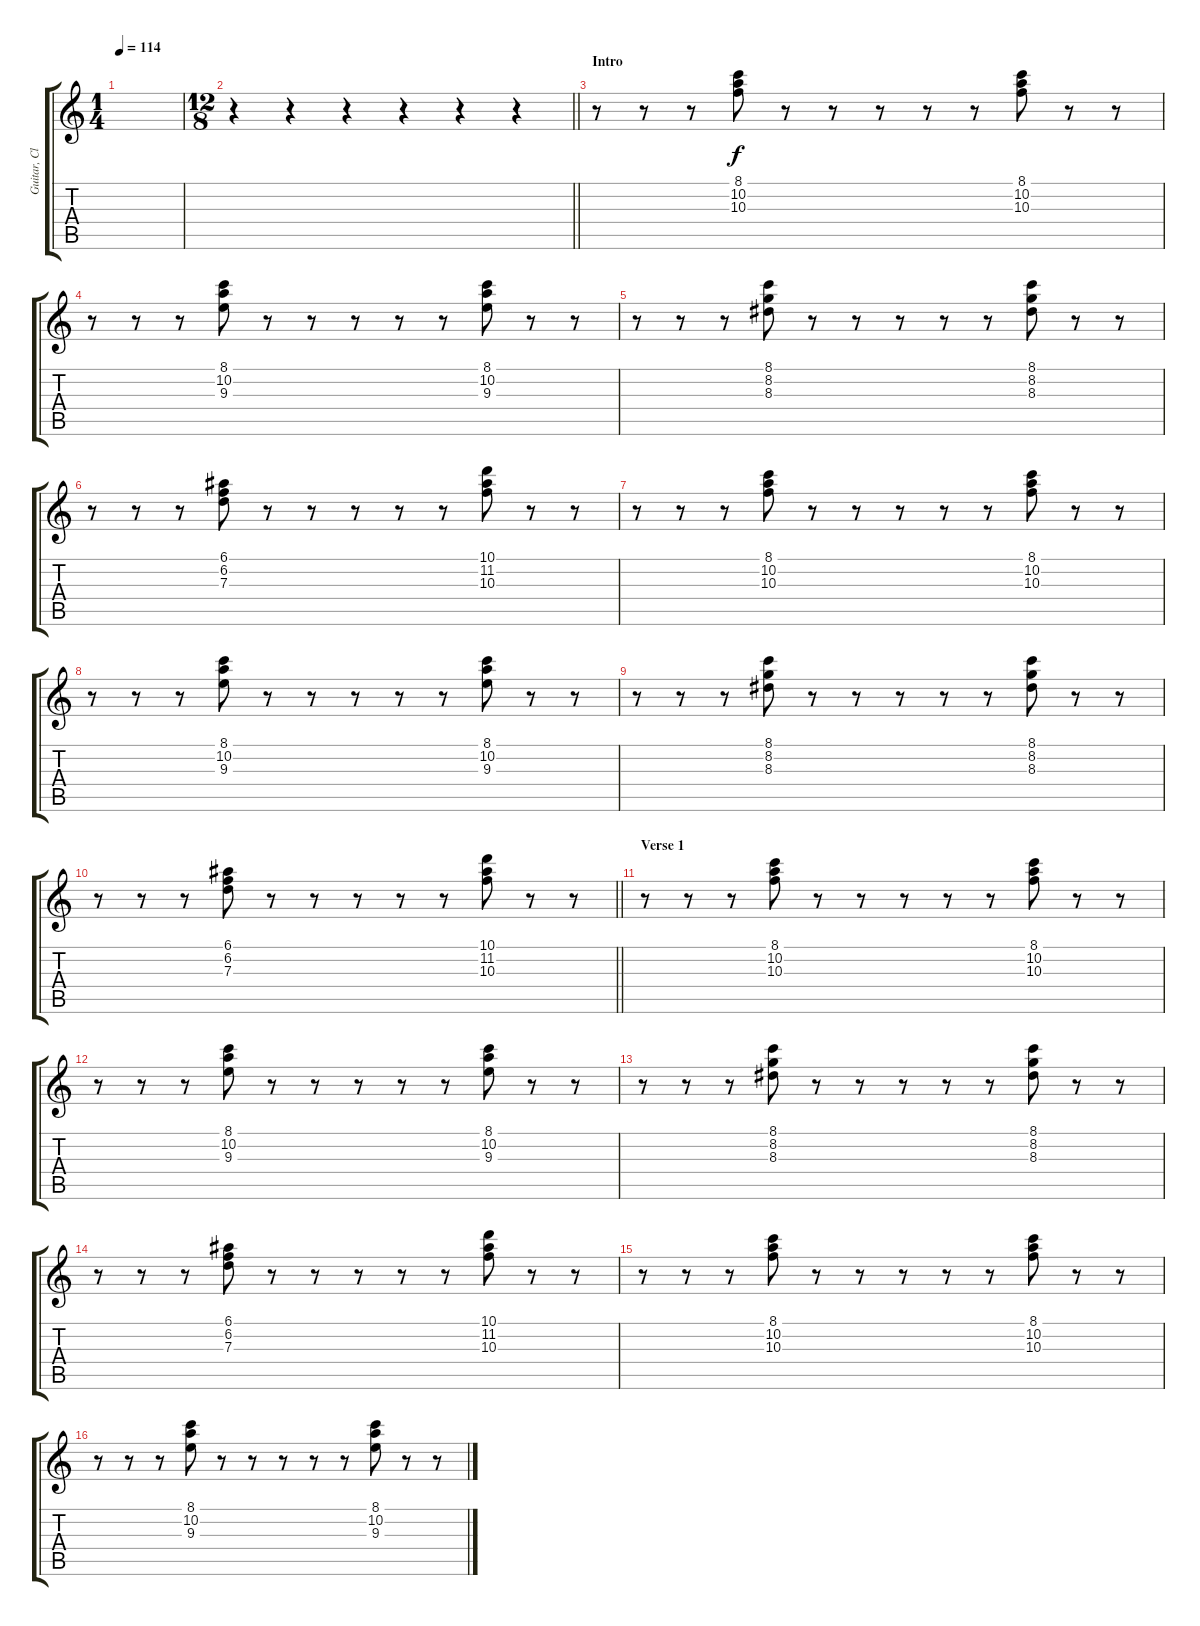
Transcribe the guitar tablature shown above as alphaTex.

\track ("Guitar, Clean 1" "Guitar, Cl") {instrument electricguitarclean}
\staff {score tabs}
\tuning (E4 B3 G3 D3 A2 E2) {hide}
\ts (1 4)
\tempo 114
\clef g2
\ks c
|
\ts (12 8)
\barLineRight lightlight
r.4 r.4 r.4 r.4 r.4 r.4 |
\section ("" "Intro")
r.8 r.8 r.8 (8.1 10.2 10.3).8 r.8 r.8 r.8 r.8 r.8 (8.1 10.2 10.3).8 r.8 r.8 |
r.8 r.8 r.8 (8.1 10.2 9.3).8 r.8 r.8 r.8 r.8 r.8 (8.1 10.2 9.3).8 r.8 r.8 |
r.8 r.8 r.8 (8.1 8.2 8.3).8 r.8 r.8 r.8 r.8 r.8 (8.1 8.2 8.3).8 r.8 r.8 |
r.8 r.8 r.8 (6.1 6.2 7.3).8 r.8 r.8 r.8 r.8 r.8 (10.1 11.2 10.3).8 r.8 r.8 |
r.8 r.8 r.8 (8.1 10.2 10.3).8 r.8 r.8 r.8 r.8 r.8 (8.1 10.2 10.3).8 r.8 r.8 |
r.8 r.8 r.8 (8.1 10.2 9.3).8 r.8 r.8 r.8 r.8 r.8 (8.1 10.2 9.3).8 r.8 r.8 |
r.8 r.8 r.8 (8.1 8.2 8.3).8 r.8 r.8 r.8 r.8 r.8 (8.1 8.2 8.3).8 r.8 r.8 |
\barLineRight lightlight
r.8 r.8 r.8 (6.1 6.2 7.3).8 r.8 r.8 r.8 r.8 r.8 (10.1 11.2 10.3).8 r.8 r.8 |
\section ("" "Verse 1")
r.8 r.8 r.8 (8.1 10.2 10.3).8 r.8 r.8 r.8 r.8 r.8 (8.1 10.2 10.3).8 r.8 r.8 |
r.8 r.8 r.8 (8.1 10.2 9.3).8 r.8 r.8 r.8 r.8 r.8 (8.1 10.2 9.3).8 r.8 r.8 |
r.8 r.8 r.8 (8.1 8.2 8.3).8 r.8 r.8 r.8 r.8 r.8 (8.1 8.2 8.3).8 r.8 r.8 |
r.8 r.8 r.8 (6.1 6.2 7.3).8 r.8 r.8 r.8 r.8 r.8 (10.1 11.2 10.3).8 r.8 r.8 |
r.8 r.8 r.8 (8.1 10.2 10.3).8 r.8 r.8 r.8 r.8 r.8 (8.1 10.2 10.3).8 r.8 r.8 |
r.8 r.8 r.8 (8.1 10.2 9.3).8 r.8 r.8 r.8 r.8 r.8 (8.1 10.2 9.3).8 r.8 r.8
